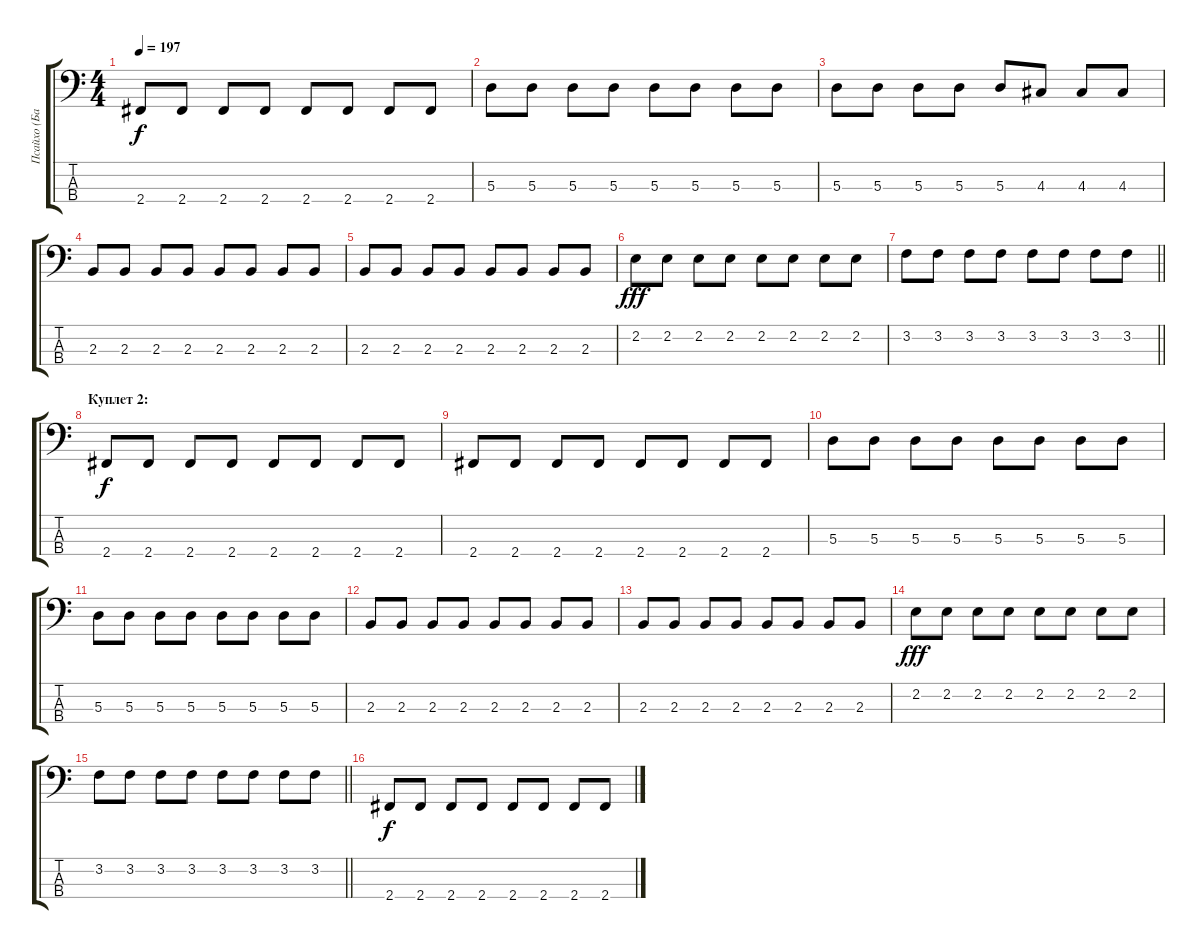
\track ("Псайхо (Бас)" "Псайхо (Ба") {instrument electricbassfinger}
\staff {score tabs}
\tuning (G2 D2 A1 E1) {hide}
\ts (4 4)
\tempo 197
\clef f4
\ks c
2.4.8{dy f} 2.4.8 2.4.8 2.4.8 2.4.8 2.4.8 2.4.8 2.4.8 |
5.3.8 5.3.8 5.3.8 5.3.8 5.3.8 5.3.8 5.3.8 5.3.8 |
5.3.8 5.3.8 5.3.8 5.3.8 5.3.8 4.3.8 4.3.8 4.3.8 |
2.3.8 2.3.8 2.3.8 2.3.8 2.3.8 2.3.8 2.3.8 2.3.8 |
2.3.8 2.3.8 2.3.8 2.3.8 2.3.8 2.3.8 2.3.8 2.3.8 |
2.2.8{dy fff} 2.2.8 2.2.8 2.2.8 2.2.8 2.2.8 2.2.8 2.2.8 |
\barLineRight lightlight
3.2.8 3.2.8 3.2.8 3.2.8 3.2.8 3.2.8 3.2.8 3.2.8 |
\section ("" "Куплет 2:")
2.4.8{dy f} 2.4.8 2.4.8 2.4.8 2.4.8 2.4.8 2.4.8 2.4.8 |
2.4.8 2.4.8 2.4.8 2.4.8 2.4.8 2.4.8 2.4.8 2.4.8 |
5.3.8 5.3.8 5.3.8 5.3.8 5.3.8 5.3.8 5.3.8 5.3.8 |
5.3.8 5.3.8 5.3.8 5.3.8 5.3.8 5.3.8 5.3.8 5.3.8 |
2.3.8 2.3.8 2.3.8 2.3.8 2.3.8 2.3.8 2.3.8 2.3.8 |
2.3.8 2.3.8 2.3.8 2.3.8 2.3.8 2.3.8 2.3.8 2.3.8 |
2.2.8{dy fff} 2.2.8 2.2.8 2.2.8 2.2.8 2.2.8 2.2.8 2.2.8 |
\barLineRight lightlight
3.2.8 3.2.8 3.2.8 3.2.8 3.2.8 3.2.8 3.2.8 3.2.8 |
2.4.8{dy f} 2.4.8 2.4.8 2.4.8 2.4.8 2.4.8 2.4.8 2.4.8
